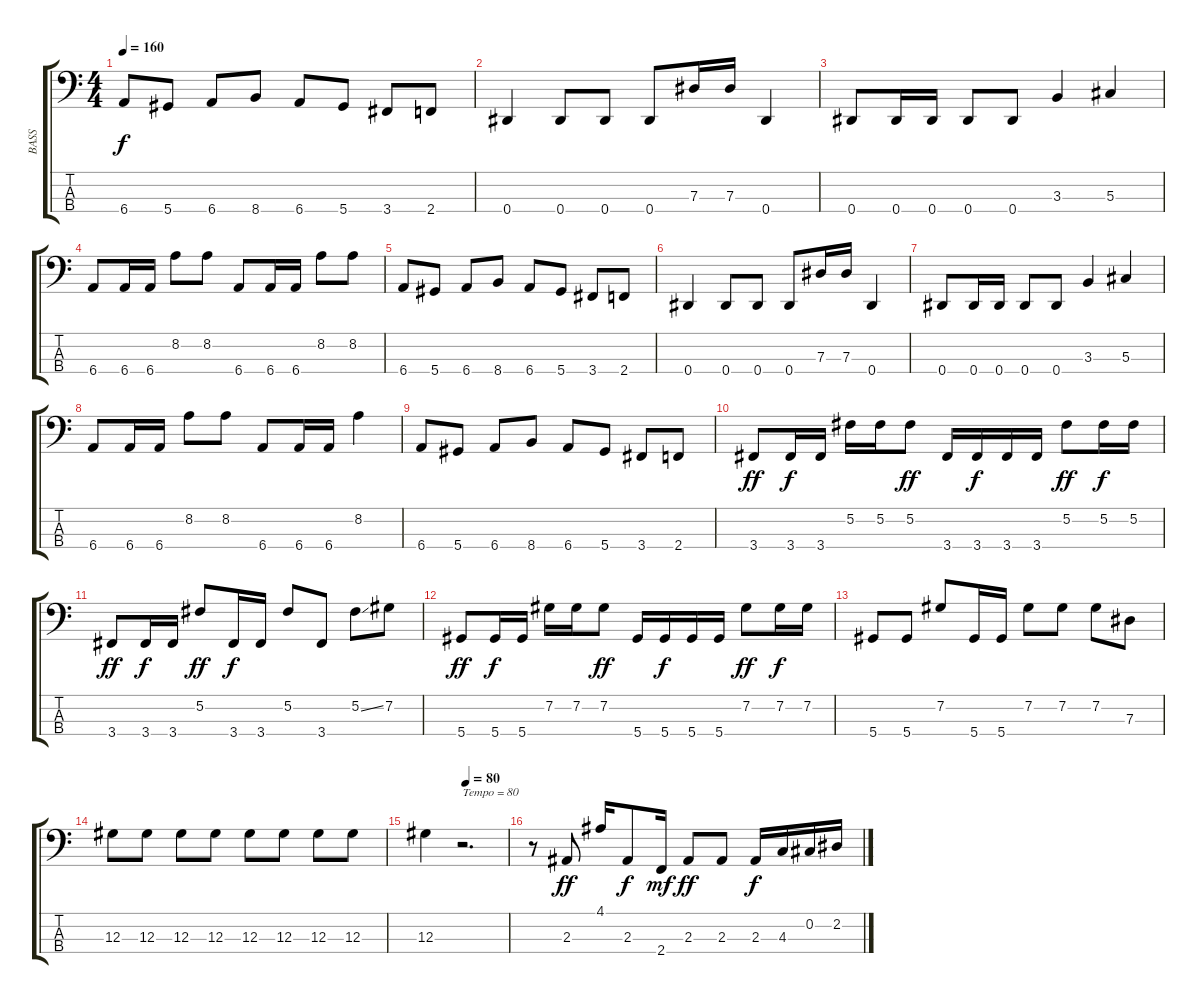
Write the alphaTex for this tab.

\track ("BASS" "BASS") {instrument electricbasspick}
\staff {score tabs}
\tuning (Gb2 Db2 Ab1 Eb1) {hide}
\ts (4 4)
\tempo 160
\clef f4
\ks c
6.4.8{dy f} 5.4.8 6.4.8 8.4.8 6.4.8 5.4.8 3.4.8 2.4.8 |
0.4.4 0.4.8 0.4.8 0.4.8 7.3.16 7.3.16 0.4.4 |
0.4.8 0.4.16 0.4.16 0.4.8 0.4.8 3.3.4 5.3.4 |
6.4.8 6.4.16 6.4.16 8.2.8 8.2.8 6.4.8 6.4.16 6.4.16 8.2.8 8.2.8 |
6.4.8 5.4.8 6.4.8 8.4.8 6.4.8 5.4.8 3.4.8 2.4.8 |
0.4.4 0.4.8 0.4.8 0.4.8 7.3.16 7.3.16 0.4.4 |
0.4.8 0.4.16 0.4.16 0.4.8 0.4.8 3.3.4 5.3.4 |
6.4.8 6.4.16 6.4.16 8.2.8 8.2.8 6.4.8 6.4.16 6.4.16 8.2.4 |
6.4.8 5.4.8 6.4.8 8.4.8 6.4.8 5.4.8 3.4.8 2.4.8 |
3.4.8{dy ff} 3.4.16{dy f} 3.4.16 5.2.16 5.2.16 5.2.8{dy ff} 3.4.16 3.4.16{dy f} 3.4.16 3.4.16 5.2.8{dy ff} 5.2.16{dy f} 5.2.16 |
3.4.8{dy ff} 3.4.16{dy f} 3.4.16 5.2.8{dy ff} 3.4.16{dy f} 3.4.16 5.2.8 3.4.8 5.2{ss}.8 7.2.8 |
5.4.8{dy ff} 5.4.16{dy f} 5.4.16 7.2.16 7.2.16 7.2.8{dy ff} 5.4.16 5.4.16{dy f} 5.4.16 5.4.16 7.2.8{dy ff} 7.2.16{dy f} 7.2.16 |
5.4.8 5.4.8 7.2.8 5.4.16 5.4.16 7.2.8 7.2.8 7.2.8 7.3.8 |
12.3.8 12.3.8 12.3.8 12.3.8 12.3.8 12.3.8 12.3.8 12.3.8 |
\tempo (80 0.5)
12.3.4 r.2{d txt "Tempo = 80"} |
r.8 2.3.8{dy ff} 4.1.16 2.3.8{dy f} 2.4.16{dy mf} 2.3.8{dy ff} 2.3.8 2.3.16{dy f} 4.3.16 0.2.16 2.2.16
